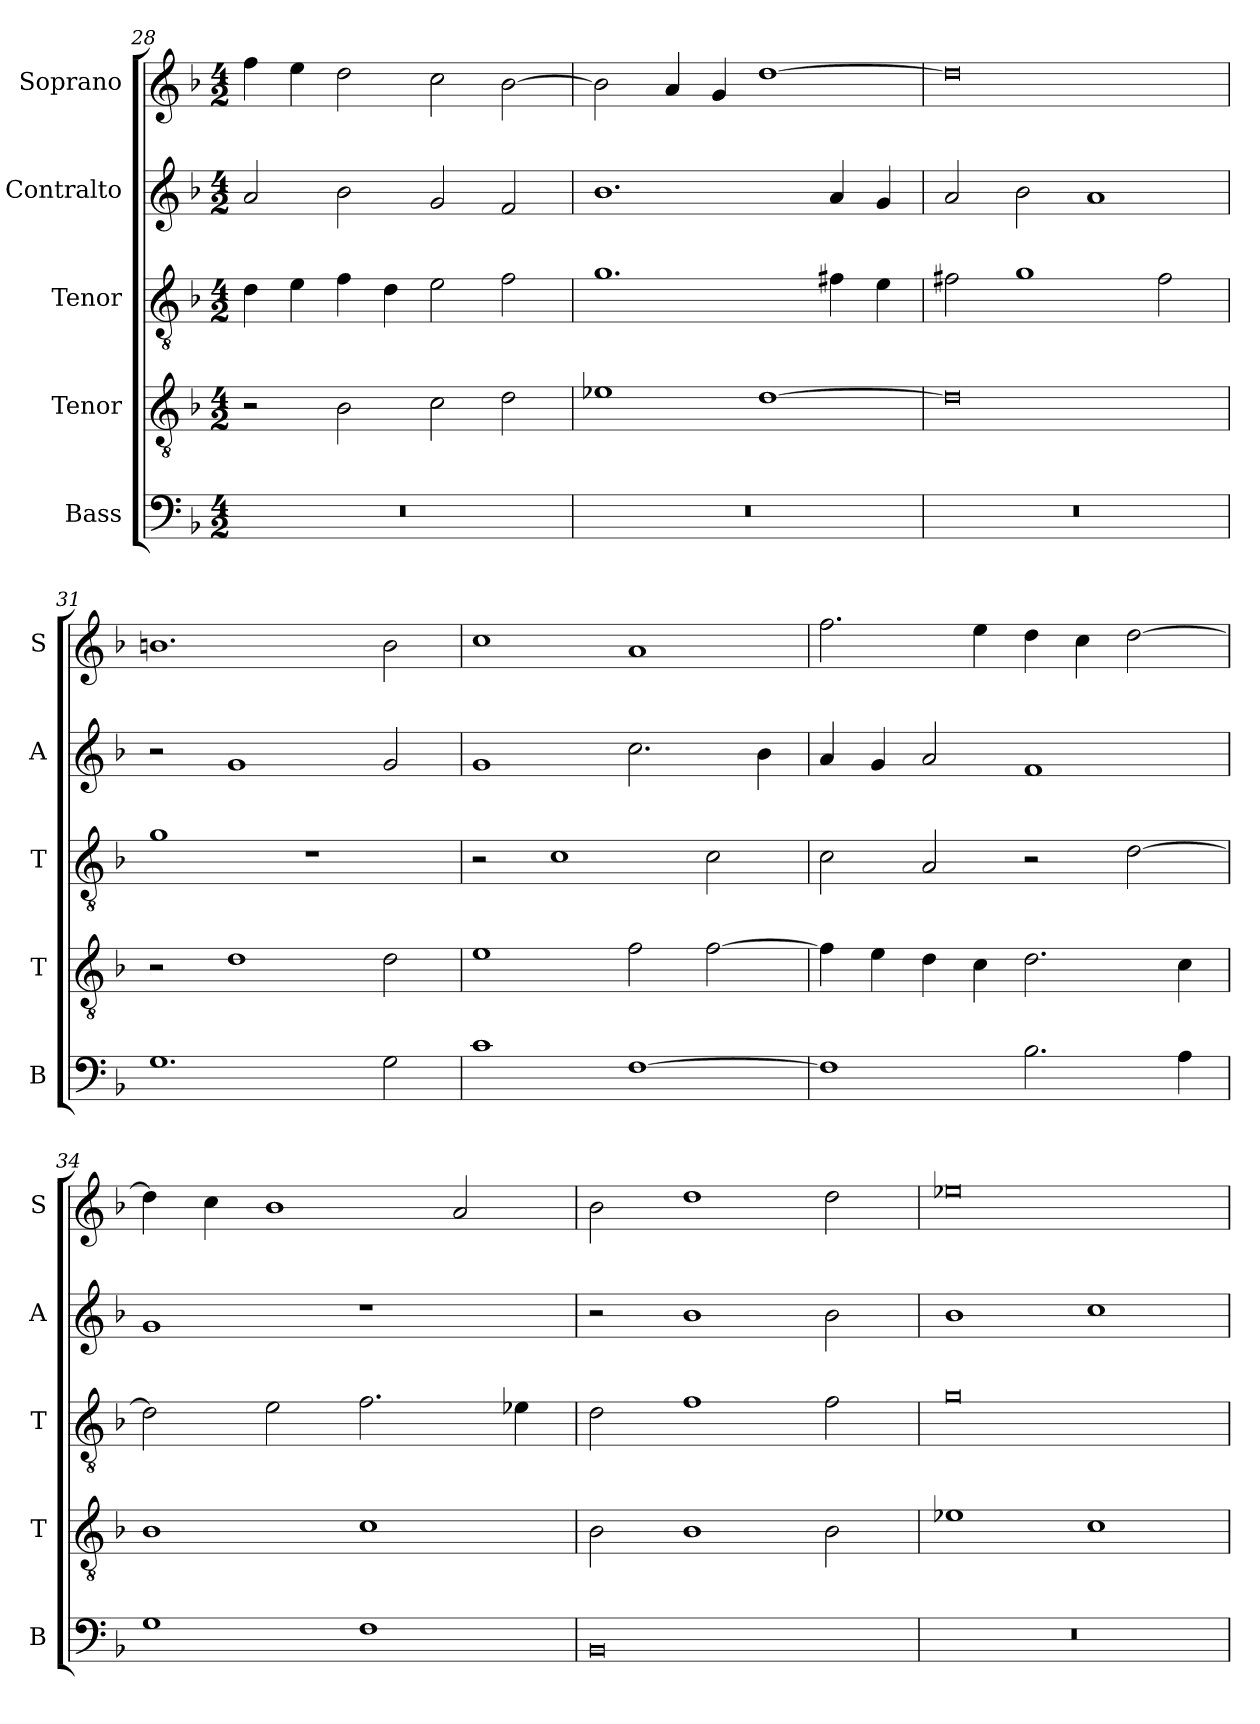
**kern	**kern	**kern	**kern	**kern
*part5	*part4	*part3	*part2	*part1
*staff5	*staff4	*staff3	*staff2	*staff1
*I"Bass	*I"Tenor	*I"Tenor	*I"Contralto	*I"Soprano
*I'B	*I'T	*I'T	*I'A	*I'S
*clefF4	*clefGv2	*clefGv2	*clefG2	*clefG2
*k[b-]	*k[b-]	*k[b-]	*k[b-]	*k[b-]
*G:dor	*G:dor	*G:dor	*G:dor	*G:dor
*M4/2	*M4/2	*M4/2	*M4/2	*M4/2
=28	=28	=28	=28	=28
0r	2r	4d	2a	4ff
.	.	4e	.	4ee
.	2B-	4f	2b-	2dd
.	.	4d	.	.
.	2c	2e	2g	2cc
.	2d	2f	2f	[2b-
=29	=29	=29	=29	=29
0r	1e-X	1.g	1.b-	2b-]
.	.	.	.	4a
.	.	.	.	4g
.	[1d	.	.	[1dd
.	.	4f#X	4a	.
.	.	4e	4g	.
=30	=30	=30	=30	=30
0r	0d]	2f#X	2a	0dd]
.	.	1g	2b-	.
.	.	.	1a	.
.	.	2f#	.	.
=31	=31	=31	=31	=31
1.G	2r	1g	2r	1.bn
.	1d	.	1g	.
.	.	1r	.	.
2G	2d	.	2g	2b
=32	=32	=32	=32	=32
1c	1e	2r	1g	1cc
.	.	1c	.	.
[1F	2f	.	2.cc	1a
.	[2f	2c	.	.
.	.	.	4b-	.
=33	=33	=33	=33	=33
1F]	4f]	2c	4a	2.ff
.	4e	.	4g	.
.	4d	2A	2a	.
.	4c	.	.	4ee
2.B-	2.d	2r	1f	4dd
.	.	.	.	4cc
.	.	[2d	.	[2dd
4A	4c	.	.	.
=34	=34	=34	=34	=34
1G	1B-	2d]	1g	4dd]
.	.	.	.	4cc
.	.	2e	.	1b-
1F	1c	2.f	1r	.
.	.	.	.	2a
.	.	4e-X	.	.
=35	=35	=35	=35	=35
0BB-	2B-	2d	2r	2b-
.	1B-	1f	1b-	1dd
.	2B-	2f	2b-	2dd
=36	=36	=36	=36	=36
0r	1e-X	0g	1b-	0ee-X
.	1c	.	1cc	.
=	=	=	=	=
*-	*-	*-	*-	*-
